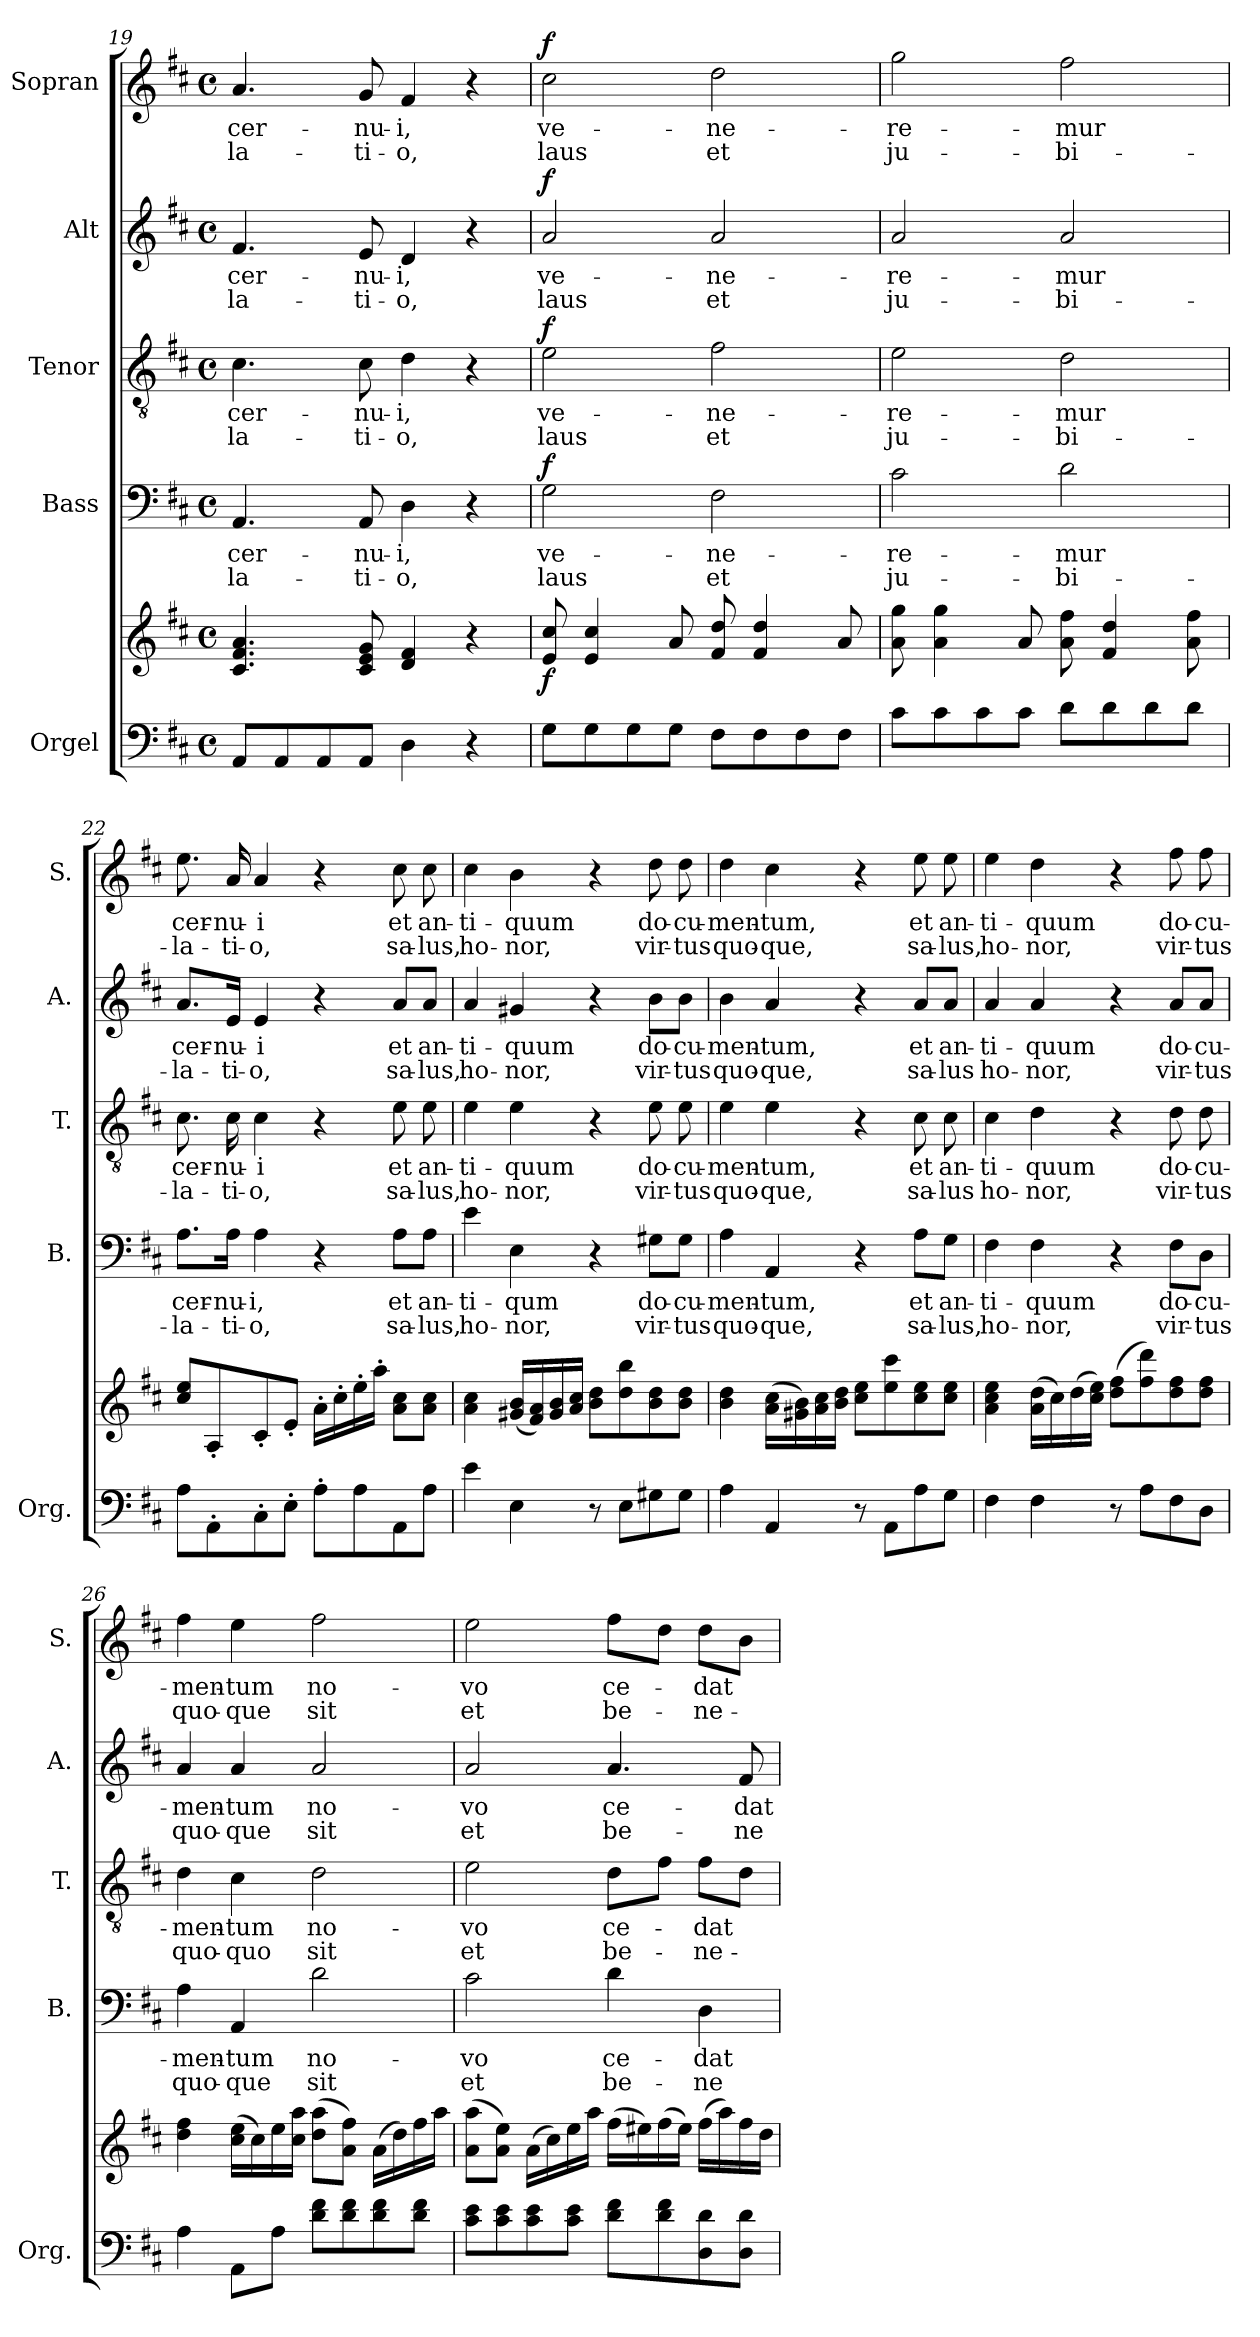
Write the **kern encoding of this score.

**kern	**kern	**dynam	**kern	**text	**text	**dynam	**kern	**text	**text	**dynam	**kern	**text	**text	**dynam	**kern	**text	**text	**dynam
*part5	*part5	*part5	*part4	*part4	*part4	*part4	*part3	*part3	*part3	*part3	*part2	*part2	*part2	*part2	*part1	*part1	*part1	*part1
*staff6	*staff5	*staff5/6	*staff4	*staff4	*staff4	*staff4	*staff3	*staff3	*staff3	*staff3	*staff2	*staff2	*staff2	*staff2	*staff1	*staff1	*staff1	*staff1
*I"Orgel	*	*	*I"Bass	*	*	*	*I"Tenor	*	*	*	*I"Alt	*	*	*	*I"Sopran	*	*	*
*I'Org.	*	*	*I'B.	*	*	*	*I'T.	*	*	*	*I'A.	*	*	*	*I'S.	*	*	*
*clefF4	*clefG2	*	*clefF4	*	*	*	*clefGv2	*	*	*	*clefG2	*	*	*	*clefG2	*	*	*
*k[f#c#]	*k[f#c#]	*	*k[f#c#]	*	*	*	*k[f#c#]	*	*	*	*k[f#c#]	*	*	*	*k[f#c#]	*	*	*
*D:	*D:	*	*D:	*	*	*	*D:	*	*	*	*D:	*	*	*	*D:	*	*	*
*M4/4	*M4/4	*	*M4/4	*	*	*	*M4/4	*	*	*	*M4/4	*	*	*	*M4/4	*	*	*
*met(c)	*met(c)	*	*met(c)	*	*	*	*met(c)	*	*	*	*met(c)	*	*	*	*met(c)	*	*	*
=19	=19	=19	=19	=19	=19	=19	=19	=19	=19	=19	=19	=19	=19	=19	=19	=19	=19	=19
!	!	!	!	!LO:LY:b	!LO:LY:b	!	!	!LO:LY:b	!LO:LY:b	!	!	!LO:LY:b	!LO:LY:b	!	!	!LO:LY:b	!LO:LY:b	!
8AA/L	4.c#/ 4.f#/ 4.a/	.	4.AA/	cer-	-la-	.	4.c#\	cer-	-la-	.	4.f#/	cer-	-la-	.	4.a/	cer-	-la-	.
8AA/	.	.	.	.	.	.	.	.	.	.	.	.	.	.	.	.	.	.
8AA/	.	.	.	.	.	.	.	.	.	.	.	.	.	.	.	.	.	.
!	!	!	!	!LO:LY:b	!LO:LY:b	!	!	!LO:LY:b	!LO:LY:b	!	!	!LO:LY:b	!LO:LY:b	!	!	!LO:LY:b	!LO:LY:b	!
8AA/J	8c#/ 8e/ 8g/	.	8AA/	-nu-	-ti-	.	8c#\	-nu-	-ti-	.	8e/	-nu-	-ti-	.	8g/	-nu-	-ti-	.
!	!	!	!	!LO:LY:b	!LO:LY:b	!	!	!LO:LY:b	!LO:LY:b	!	!	!LO:LY:b	!LO:LY:b	!	!	!LO:LY:b	!LO:LY:b	!
4D\	4d/ 4f#/	.	4D\	-i,	-o,	.	4d\	-i,	-o,	.	4d/	-i,	-o,	.	4f#/	-i,	-o,	.
4r	4r	.	4r	.	.	.	4r	.	.	.	4r	.	.	.	4r	.	.	.
!!LO:PB:g=z
=20	=20	=20	=20	=20	=20	=20	=20	=20	=20	=20	=20	=20	=20	=20	=20	=20	=20	=20
!	!	!LO:DY:b	!	!LO:LY:b	!LO:LY:b	!LO:DY:a	!	!LO:LY:b	!LO:LY:b	!LO:DY:a	!	!LO:LY:b	!LO:LY:b	!LO:DY:a	!	!LO:LY:b	!LO:LY:b	!LO:DY:a
8G\L	8e/ 8cc#/	f	2G\	ve-	laus	f	2e\	ve-	laus	f	2a/	ve-	laus	f	2cc#\	ve-	laus	f
8G\	4e/ 4cc#/	.	.	.	.	.	.	.	.	.	.	.	.	.	.	.	.	.
8G\	.	.	.	.	.	.	.	.	.	.	.	.	.	.	.	.	.	.
8G\J	8a/	.	.	.	.	.	.	.	.	.	.	.	.	.	.	.	.	.
!	!	!	!	!LO:LY:b	!LO:LY:b	!	!	!LO:LY:b	!LO:LY:b	!	!	!LO:LY:b	!LO:LY:b	!	!	!LO:LY:b	!LO:LY:b	!
8F#\L	8f#/ 8dd/	.	2F#\	-ne-	et	.	2f#\	-ne-	et	.	2a/	-ne-	et	.	2dd\	-ne-	et	.
8F#\	4f#/ 4dd/	.	.	.	.	.	.	.	.	.	.	.	.	.	.	.	.	.
8F#\	.	.	.	.	.	.	.	.	.	.	.	.	.	.	.	.	.	.
8F#\J	8a/	.	.	.	.	.	.	.	.	.	.	.	.	.	.	.	.	.
=21	=21	=21	=21	=21	=21	=21	=21	=21	=21	=21	=21	=21	=21	=21	=21	=21	=21	=21
!	!	!	!	!LO:LY:b	!LO:LY:b	!	!	!LO:LY:b	!LO:LY:b	!	!	!LO:LY:b	!LO:LY:b	!	!	!LO:LY:b	!LO:LY:b	!
8c#\L	8a\ 8gg\	.	2c#\	-re-	ju-	.	2e\	-re-	ju-	.	2a/	-re-	ju-	.	2gg\	-re-	ju-	.
8c#\	4a\ 4gg\	.	.	.	.	.	.	.	.	.	.	.	.	.	.	.	.	.
8c#\	.	.	.	.	.	.	.	.	.	.	.	.	.	.	.	.	.	.
8c#\J	8a/	.	.	.	.	.	.	.	.	.	.	.	.	.	.	.	.	.
!	!	!	!	!LO:LY:b	!LO:LY:b	!	!	!LO:LY:b	!LO:LY:b	!	!	!LO:LY:b	!LO:LY:b	!	!	!LO:LY:b	!LO:LY:b	!
8d\L	8a\ 8ff#\	.	2d\	-mur	-bi-	.	2d\	-mur	-bi-	.	2a/	-mur	-bi-	.	2ff#\	-mur	-bi-	.
8d\	4f#/ 4dd/	.	.	.	.	.	.	.	.	.	.	.	.	.	.	.	.	.
8d\	.	.	.	.	.	.	.	.	.	.	.	.	.	.	.	.	.	.
8d\J	8a\ 8ff#\	.	.	.	.	.	.	.	.	.	.	.	.	.	.	.	.	.
=22	=22	=22	=22	=22	=22	=22	=22	=22	=22	=22	=22	=22	=22	=22	=22	=22	=22	=22
!	!	!	!	!LO:LY:b	!LO:LY:b	!	!	!LO:LY:b	!LO:LY:b	!	!	!LO:LY:b	!LO:LY:b	!	!	!LO:LY:b	!LO:LY:b	!
8A\L	8cc#/ 8ee/L	.	8.A\L	cer-	-la-	.	8.c#\	cer-	-la-	.	8.a/L	cer-	-la-	.	8.ee\	cer-	-la-	.
8AA'>\	8A'</	.	.	.	.	.	.	.	.	.	.	.	.	.	.	.	.	.
!	!	!	!	!LO:LY:b	!LO:LY:b	!	!	!LO:LY:b	!LO:LY:b	!	!	!LO:LY:b	!LO:LY:b	!	!	!LO:LY:b	!LO:LY:b	!
.	.	.	16A\Jk	-nu-	-ti-	.	16c#\	-nu-	-ti-	.	16e/Jk	-nu-	-ti-	.	16a/	-nu-	-ti-	.
!	!	!	!	!LO:LY:b	!LO:LY:b	!	!	!LO:LY:b	!LO:LY:b	!	!	!LO:LY:b	!LO:LY:b	!	!	!LO:LY:b	!LO:LY:b	!
8C#'>\	8c#'</	.	4A\	-i,	-o,	.	4c#\	-i	-o,	.	4e/	-i	-o,	.	4a/	-i	-o,	.
8E'>\J	8e'</J	.	.	.	.	.	.	.	.	.	.	.	.	.	.	.	.	.
8A'>\L	16a'>\LL	.	4r	.	.	.	4r	.	.	.	4r	.	.	.	4r	.	.	.
.	16cc#'>\	.	.	.	.	.	.	.	.	.	.	.	.	.	.	.	.	.
8A\	16ee'>\	.	.	.	.	.	.	.	.	.	.	.	.	.	.	.	.	.
.	16aa'>\JJ	.	.	.	.	.	.	.	.	.	.	.	.	.	.	.	.	.
!	!	!	!	!LO:LY:b	!LO:LY:b	!	!	!LO:LY:b	!LO:LY:b	!	!	!LO:LY:b	!LO:LY:b	!	!	!LO:LY:b	!LO:LY:b	!
8AA\	8a\ 8cc#\L	.	8A\L	et	sa-	.	8e\	et	sa-	.	8a/L	et	sa-	.	8cc#\	et	sa-	.
!	!	!	!	!LO:LY:b	!LO:LY:b	!	!	!LO:LY:b	!LO:LY:b	!	!	!LO:LY:b	!LO:LY:b	!	!	!LO:LY:b	!LO:LY:b	!
8A\J	8a\ 8cc#\J	.	8A\J	an-	-lus,	.	8e\	an-	-lus,	.	8a/J	an-	-lus,	.	8cc#\	an-	-lus,	.
=23	=23	=23	=23	=23	=23	=23	=23	=23	=23	=23	=23	=23	=23	=23	=23	=23	=23	=23
!	!	!	!	!LO:LY:b	!LO:LY:b	!	!	!LO:LY:b	!LO:LY:b	!	!	!LO:LY:b	!LO:LY:b	!	!	!LO:LY:b	!LO:LY:b	!
4e\	4a\ 4cc#\	.	4e\	-ti-	ho-	.	4e\	-ti-	ho-	.	4a/	-ti-	ho-	.	4cc#\	-ti-	ho-	.
!	!	!	!	!LO:LY:b	!LO:LY:b	!	!	!LO:LY:b	!LO:LY:b	!	!	!LO:LY:b	!LO:LY:b	!	!	!LO:LY:b	!LO:LY:b	!
4E\	(<16g#X/ 16b/LL	.	4E\	-qum	-nor,	.	4e\	-quum	-nor,	.	4g#X/	-quum	-nor,	.	4b\	-quum	-nor,	.
.	16f#/ 16a/)	.	.	.	.	.	.	.	.	.	.	.	.	.	.	.	.	.
.	16g#/ 16b/	.	.	.	.	.	.	.	.	.	.	.	.	.	.	.	.	.
.	16a/ 16cc#/JJ	.	.	.	.	.	.	.	.	.	.	.	.	.	.	.	.	.
8r	8b\ 8dd\L	.	4r	.	.	.	4r	.	.	.	4r	.	.	.	4r	.	.	.
8E\L	8dd\ 8bb\	.	.	.	.	.	.	.	.	.	.	.	.	.	.	.	.	.
!	!	!	!	!LO:LY:b	!LO:LY:b	!	!	!LO:LY:b	!LO:LY:b	!	!	!LO:LY:b	!LO:LY:b	!	!	!LO:LY:b	!LO:LY:b	!
8G#X\	8b\ 8dd\	.	8G#X\L	do-	vir-	.	8e\	do-	vir-	.	8b\L	do-	vir-	.	8dd\	do-	vir-	.
!	!	!	!	!LO:LY:b	!LO:LY:b	!	!	!LO:LY:b	!LO:LY:b	!	!	!LO:LY:b	!LO:LY:b	!	!	!LO:LY:b	!LO:LY:b	!
8G#\J	8b\ 8dd\J	.	8G#\J	-cu-	-tus	.	8e\	-cu-	-tus	.	8b\J	-cu-	-tus	.	8dd\	-cu-	-tus	.
!!LO:LB:g=z
=24	=24	=24	=24	=24	=24	=24	=24	=24	=24	=24	=24	=24	=24	=24	=24	=24	=24	=24
!	!	!	!	!LO:LY:b	!LO:LY:b	!	!	!LO:LY:b	!LO:LY:b	!	!	!LO:LY:b	!LO:LY:b	!	!	!LO:LY:b	!LO:LY:b	!
4A\	4b\ 4dd\	.	4A\	-men-	quo-	.	4e\	-men-	quo-	.	4b\	-men-	quo-	.	4dd\	-men-	quo-	.
!	!	!	!	!LO:LY:b	!LO:LY:b	!	!	!LO:LY:b	!LO:LY:b	!	!	!LO:LY:b	!LO:LY:b	!	!	!LO:LY:b	!LO:LY:b	!
4AA/	(>16a\ 16cc#\LL	.	4AA/	-tum,	-que,	.	4e\	-tum,	-que,	.	4a/	-tum,	-que,	.	4cc#\	-tum,	-que,	.
.	16g#X\ 16b\)	.	.	.	.	.	.	.	.	.	.	.	.	.	.	.	.	.
.	16a\ 16cc#\	.	.	.	.	.	.	.	.	.	.	.	.	.	.	.	.	.
.	16b\ 16dd\JJ	.	.	.	.	.	.	.	.	.	.	.	.	.	.	.	.	.
8r	8cc#\ 8ee\L	.	4r	.	.	.	4r	.	.	.	4r	.	.	.	4r	.	.	.
8AA\L	8ee\ 8ccc#\	.	.	.	.	.	.	.	.	.	.	.	.	.	.	.	.	.
!	!	!	!	!LO:LY:b	!LO:LY:b	!	!	!LO:LY:b	!LO:LY:b	!	!	!LO:LY:b	!LO:LY:b	!	!	!LO:LY:b	!LO:LY:b	!
8A\	8cc#\ 8ee\	.	8A\L	et	sa-	.	8c#\	et	sa-	.	8a/L	et	sa-	.	8ee\	et	sa-	.
!	!	!	!	!LO:LY:b	!LO:LY:b	!	!	!LO:LY:b	!LO:LY:b	!	!	!LO:LY:b	!LO:LY:b	!	!	!LO:LY:b	!LO:LY:b	!
8G\J	8cc#\ 8ee\J	.	8G\J	an-	-lus,	.	8c#\	an-	-lus	.	8a/J	an-	-lus	.	8ee\	an-	-lus,	.
=25	=25	=25	=25	=25	=25	=25	=25	=25	=25	=25	=25	=25	=25	=25	=25	=25	=25	=25
!	!	!	!	!LO:LY:b	!LO:LY:b	!	!	!LO:LY:b	!LO:LY:b	!	!	!LO:LY:b	!LO:LY:b	!	!	!LO:LY:b	!LO:LY:b	!
4F#\	4a\ 4cc#\ 4ee\	.	4F#\	-ti-	ho-	.	4c#\	-ti-	ho-	.	4a/	-ti-	ho-	.	4ee\	-ti-	ho-	.
!	!	!	!	!LO:LY:b	!LO:LY:b	!	!	!LO:LY:b	!LO:LY:b	!	!	!LO:LY:b	!LO:LY:b	!	!	!LO:LY:b	!LO:LY:b	!
4F#\	(>16a\ 16dd\LL	.	4F#\	-quum	-nor,	.	4d\	-quum	-nor,	.	4a/	-quum	-nor,	.	4dd\	-quum	-nor,	.
.	16cc#\)	.	.	.	.	.	.	.	.	.	.	.	.	.	.	.	.	.
.	(>16dd\	.	.	.	.	.	.	.	.	.	.	.	.	.	.	.	.	.
.	16cc#\ 16ee\JJ)	.	.	.	.	.	.	.	.	.	.	.	.	.	.	.	.	.
8r	(>8dd\ 8ff#\L	.	4r	.	.	.	4r	.	.	.	4r	.	.	.	4r	.	.	.
8A\L	8ff#\ 8ddd\)	.	.	.	.	.	.	.	.	.	.	.	.	.	.	.	.	.
!	!	!	!	!LO:LY:b	!LO:LY:b	!	!	!LO:LY:b	!LO:LY:b	!	!	!LO:LY:b	!LO:LY:b	!	!	!LO:LY:b	!LO:LY:b	!
8F#\	8dd\ 8ff#\	.	8F#\L	do-	vir-	.	8d\	do-	vir-	.	8a/L	do-	vir-	.	8ff#\	do-	vir-	.
!	!	!	!	!LO:LY:b	!LO:LY:b	!	!	!LO:LY:b	!LO:LY:b	!	!	!LO:LY:b	!LO:LY:b	!	!	!LO:LY:b	!LO:LY:b	!
8D\J	8dd\ 8ff#\J	.	8D\J	-cu-	-tus	.	8d\	-cu-	-tus	.	8a/J	-cu-	-tus	.	8ff#\	-cu-	-tus	.
=26	=26	=26	=26	=26	=26	=26	=26	=26	=26	=26	=26	=26	=26	=26	=26	=26	=26	=26
!	!	!	!	!LO:LY:b	!LO:LY:b	!	!	!LO:LY:b	!LO:LY:b	!	!	!LO:LY:b	!LO:LY:b	!	!	!LO:LY:b	!LO:LY:b	!
4A\	4dd\ 4ff#\	.	4A\	-men-	quo-	.	4d\	-men-	quo-	.	4a/	-men-	quo-	.	4ff#\	-men-	quo-	.
!	!	!	!	!LO:LY:b	!LO:LY:b	!	!	!LO:LY:b	!LO:LY:b	!	!	!LO:LY:b	!LO:LY:b	!	!	!LO:LY:b	!LO:LY:b	!
8AA\L	(>16cc#\ 16ee\LL	.	4AA/	-tum	-que	.	4c#\	-tum	-quo	.	4a/	-tum	-que	.	4ee\	-tum	-que	.
.	16cc#\)	.	.	.	.	.	.	.	.	.	.	.	.	.	.	.	.	.
8A\J	16ee\	.	.	.	.	.	.	.	.	.	.	.	.	.	.	.	.	.
.	16cc#\ 16aa\JJ	.	.	.	.	.	.	.	.	.	.	.	.	.	.	.	.	.
!	!	!	!	!LO:LY:b	!LO:LY:b	!	!	!LO:LY:b	!LO:LY:b	!	!	!LO:LY:b	!LO:LY:b	!	!	!LO:LY:b	!LO:LY:b	!
8d\ 8f#\L	(>8dd\ 8aa\L	.	2d\	no-	sit	.	2d\	no-	sit	.	2a/	no-	sit	.	2ff#\	no-	sit	.
8d\ 8f#\	8a\ 8ff#\J)	.	.	.	.	.	.	.	.	.	.	.	.	.	.	.	.	.
8d\ 8f#\	(>16a\LL	.	.	.	.	.	.	.	.	.	.	.	.	.	.	.	.	.
.	16dd\)	.	.	.	.	.	.	.	.	.	.	.	.	.	.	.	.	.
8d\ 8f#\J	16ff#\	.	.	.	.	.	.	.	.	.	.	.	.	.	.	.	.	.
.	16aa\JJ	.	.	.	.	.	.	.	.	.	.	.	.	.	.	.	.	.
=27	=27	=27	=27	=27	=27	=27	=27	=27	=27	=27	=27	=27	=27	=27	=27	=27	=27	=27
!	!	!	!	!LO:LY:b	!LO:LY:b	!	!	!LO:LY:b	!LO:LY:b	!	!	!LO:LY:b	!LO:LY:b	!	!	!LO:LY:b	!LO:LY:b	!
8c#\ 8e\L	(>8a\ 8aa\L	.	2c#\	-vo	et	.	2e\	-vo	et	.	2a/	-vo	et	.	2ee\	-vo	et	.
8c#\ 8e\	8a\ 8ee\J)	.	.	.	.	.	.	.	.	.	.	.	.	.	.	.	.	.
8c#\ 8e\	(>16a\LL	.	.	.	.	.	.	.	.	.	.	.	.	.	.	.	.	.
.	16cc#\)	.	.	.	.	.	.	.	.	.	.	.	.	.	.	.	.	.
8c#\ 8e\J	16ee\	.	.	.	.	.	.	.	.	.	.	.	.	.	.	.	.	.
.	16aa\JJ	.	.	.	.	.	.	.	.	.	.	.	.	.	.	.	.	.
!	!	!	!	!LO:LY:b	!LO:LY:b	!	!	!LO:LY:b	!LO:LY:b	!	!	!LO:LY:b	!LO:LY:b	!	!	!LO:LY:b	!LO:LY:b	!
8d\ 8f#\L	(>16ff#\LL	.	4d\	ce-	be-	.	8d\L	ce-	be-	.	4.a/	ce-	be-	.	8ff#\L	ce-	be-	.
.	16ee#X\)	.	.	.	.	.	.	.	.	.	.	.	.	.	.	.	.	.
8d\ 8f#\	(>16ff#\	.	.	.	.	.	8f#\J	.	.	.	.	.	.	.	8dd\J	.	.	.
.	16ee#\JJ)	.	.	.	.	.	.	.	.	.	.	.	.	.	.	.	.	.
!	!	!	!	!LO:LY:b	!LO:LY:b	!	!	!LO:LY:b	!LO:LY:b	!	!	!	!	!	!	!LO:LY:b	!LO:LY:b	!
8D\ 8d\	(>16ff#\LL	.	4D\	-dat	-ne-	.	8f#\L	-dat	-ne-	.	.	.	.	.	8dd\L	-dat	-ne-	.
.	16aa\)	.	.	.	.	.	.	.	.	.	.	.	.	.	.	.	.	.
!	!	!	!	!	!	!	!	!	!	!	!	!LO:LY:b	!LO:LY:b	!	!	!	!	!
8D\ 8d\J	16ff#\	.	.	.	.	.	8d\J	.	.	.	8f#/	-dat	-ne-	.	8b\J	.	.	.
.	16dd\JJ	.	.	.	.	.	.	.	.	.	.	.	.	.	.	.	.	.
=	=	=	=	=	=	=	=	=	=	=	=	=	=	=	=	=	=	=
*-	*-	*-	*-	*-	*-	*-	*-	*-	*-	*-	*-	*-	*-	*-	*-	*-	*-	*-
